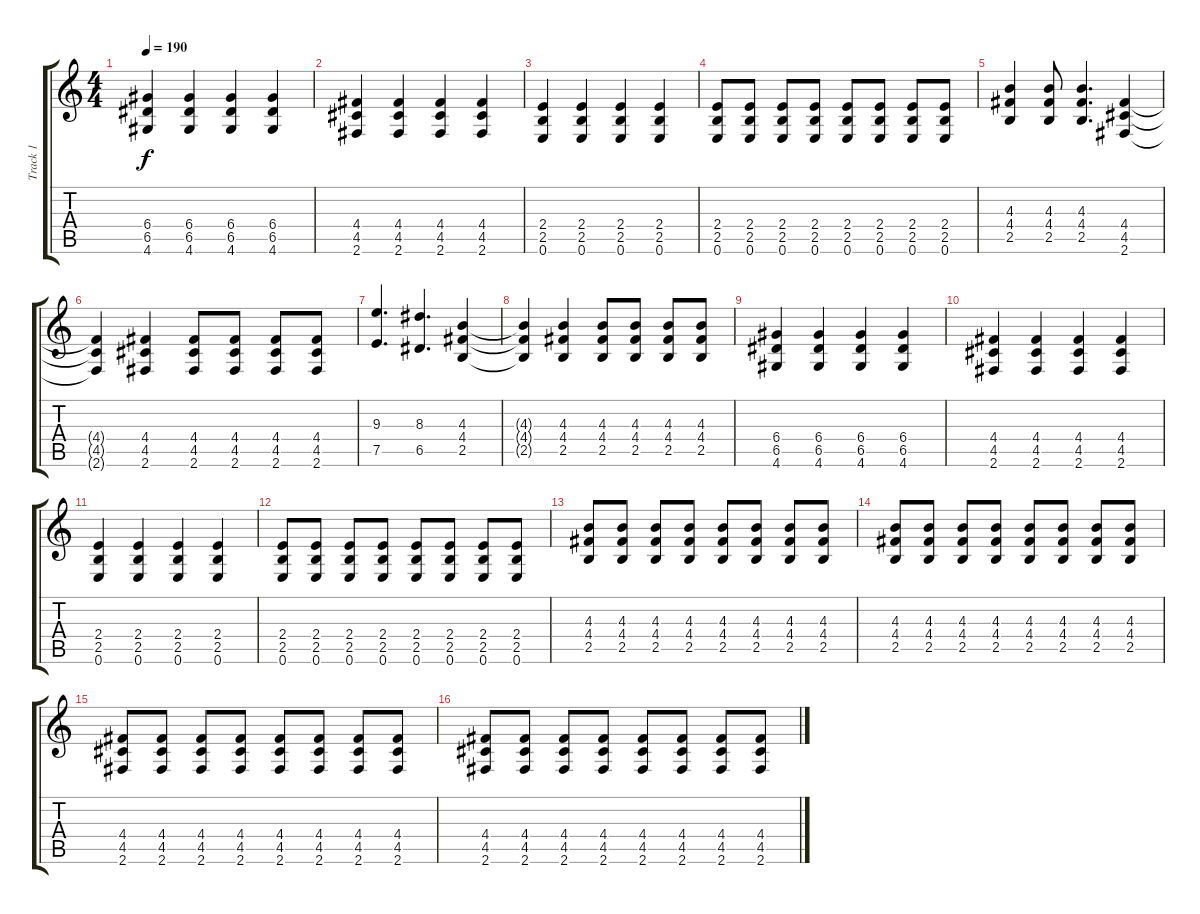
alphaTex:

\track ("Track 1" "Track 1") {instrument acousticguitarsteel}
\staff {score tabs}
\tuning (E4 B3 G3 D3 A2 E2) {hide}
\ts (4 4)
\tempo 190
\clef g2
\ks c
(6.4 6.5 4.6).4{dy f} (6.4 6.5 4.6).4 (6.4 6.5 4.6).4 (6.4 6.5 4.6).4 |
(4.4 4.5 2.6).4 (4.4 4.5 2.6).4 (4.4 4.5 2.6).4 (4.4 4.5 2.6).4 |
(2.4 2.5 0.6).4 (2.4 2.5 0.6).4 (2.4 2.5 0.6).4 (2.4 2.5 0.6).4 |
(2.4 2.5 0.6).8 (2.4 2.5 0.6).8 (2.4 2.5 0.6).8 (2.4 2.5 0.6).8 (2.4 2.5 0.6).8 (2.4 2.5 0.6).8 (2.4 2.5 0.6).8 (2.4 2.5 0.6).8 |
(4.3 4.4 2.5).4 (4.3 4.4 2.5).8 (4.3 4.4 2.5).4{d} (4.4 4.5 2.6).4 |
(4.4{t} 4.5{t} 2.6{t}).4 (4.4 4.5 2.6).4 (4.4 4.5 2.6).8 (4.4 4.5 2.6).8 (4.4 4.5 2.6).8 (4.4 4.5 2.6).8 |
(9.3 7.5).4{d} (8.3 6.5).4{d} (4.3 4.4 2.5).4 |
(4.3{t} 4.4{t} 2.5{t}).4 (4.3 4.4 2.5).4 (4.3 4.4 2.5).8 (4.3 4.4 2.5).8 (4.3 4.4 2.5).8 (4.3 4.4 2.5).8 |
(6.4 6.5 4.6).4 (6.4 6.5 4.6).4 (6.4 6.5 4.6).4 (6.4 6.5 4.6).4 |
(4.4 4.5 2.6).4 (4.4 4.5 2.6).4 (4.4 4.5 2.6).4 (4.4 4.5 2.6).4 |
(2.4 2.5 0.6).4 (2.4 2.5 0.6).4 (2.4 2.5 0.6).4 (2.4 2.5 0.6).4 |
(2.4 2.5 0.6).8 (2.4 2.5 0.6).8 (2.4 2.5 0.6).8 (2.4 2.5 0.6).8 (2.4 2.5 0.6).8 (2.4 2.5 0.6).8 (2.4 2.5 0.6).8 (2.4 2.5 0.6).8 |
(4.3 4.4 2.5).8 (4.3 4.4 2.5).8 (4.3 4.4 2.5).8 (4.3 4.4 2.5).8 (4.3 4.4 2.5).8 (4.3 4.4 2.5).8 (4.3 4.4 2.5).8 (4.3 4.4 2.5).8 |
(4.3 4.4 2.5).8 (4.3 4.4 2.5).8 (4.3 4.4 2.5).8 (4.3 4.4 2.5).8 (4.3 4.4 2.5).8 (4.3 4.4 2.5).8 (4.3 4.4 2.5).8 (4.3 4.4 2.5).8 |
(4.4 4.5 2.6).8 (4.4 4.5 2.6).8 (4.4 4.5 2.6).8 (4.4 4.5 2.6).8 (4.4 4.5 2.6).8 (4.4 4.5 2.6).8 (4.4 4.5 2.6).8 (4.4 4.5 2.6).8 |
(4.4 4.5 2.6).8 (4.4 4.5 2.6).8 (4.4 4.5 2.6).8 (4.4 4.5 2.6).8 (4.4 4.5 2.6).8 (4.4 4.5 2.6).8 (4.4 4.5 2.6).8 (4.4 4.5 2.6).8
